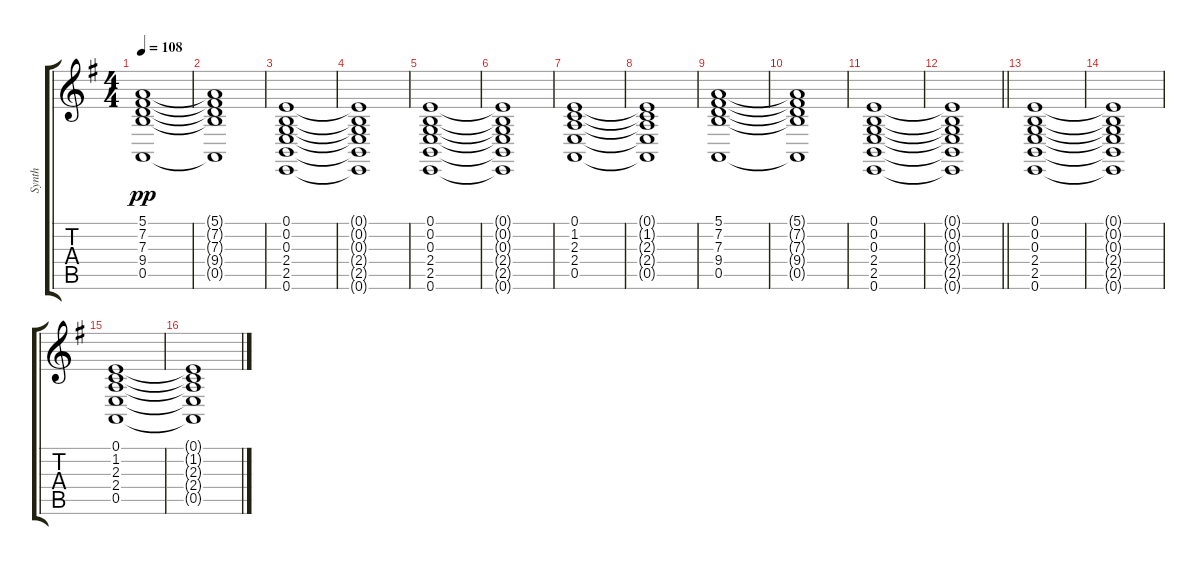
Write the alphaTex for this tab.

\track ("Synth" "Synth") {instrument synthstrings1}
\staff {score tabs}
\tuning (E4 B3 G3 D3 A2 E2) {hide}
\ts (4 4)
\tempo 108
\clef g2
\ks g
(5.1 7.2 7.3 9.4 0.5).1{dy pp} |
(5.1{t} 7.2{t} 7.3{t} 9.4{t} 0.5{t}).1 |
(0.1 0.2 0.3 2.4 2.5 0.6).1 |
(0.1{t} 0.2{t} 0.3{t} 2.4{t} 2.5{t} 0.6{t}).1 |
(0.1 0.2 0.3 2.4 2.5 0.6).1 |
(0.1{t} 0.2{t} 0.3{t} 2.4{t} 2.5{t} 0.6{t}).1 |
(0.1 1.2 2.3 2.4 0.5).1 |
(0.1{t} 1.2{t} 2.3{t} 2.4{t} 0.5{t}).1 |
(5.1 7.2 7.3 9.4 0.5).1 |
(5.1{t} 7.2{t} 7.3{t} 9.4{t} 0.5{t}).1 |
(0.1 0.2 0.3 2.4 2.5 0.6).1 |
\barLineRight lightlight
(0.1{t} 0.2{t} 0.3{t} 2.4{t} 2.5{t} 0.6{t}).1 |
(0.1 0.2 0.3 2.4 2.5 0.6).1 |
(0.1{t} 0.2{t} 0.3{t} 2.4{t} 2.5{t} 0.6{t}).1 |
(0.1 1.2 2.3 2.4 0.5).1 |
(0.1{t} 1.2{t} 2.3{t} 2.4{t} 0.5{t}).1
